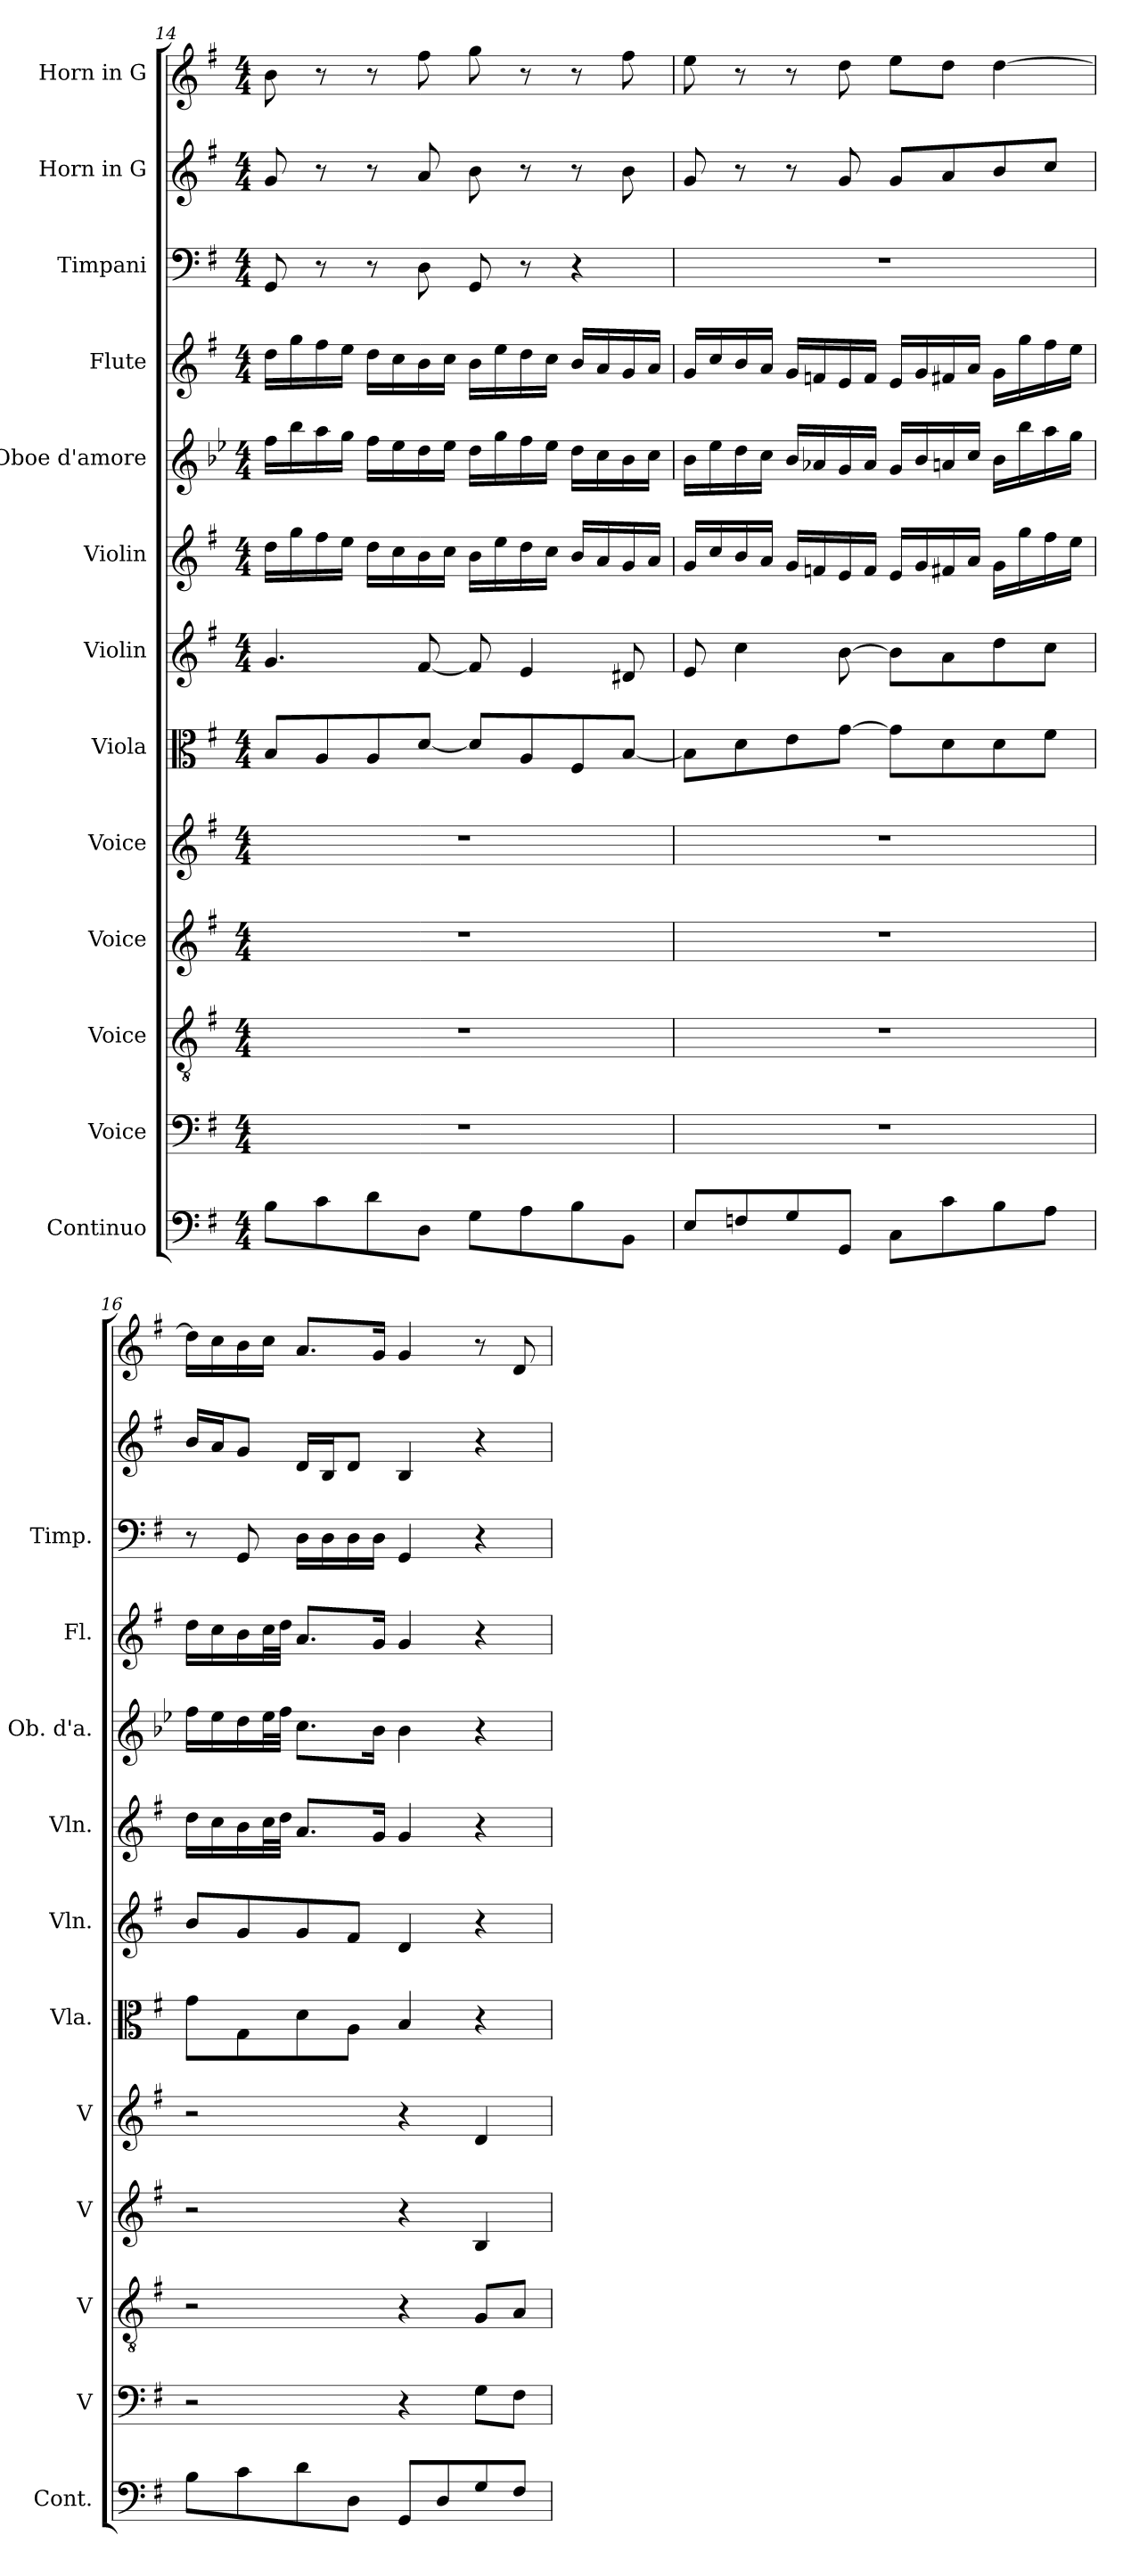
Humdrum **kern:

**kern	**kern	**kern	**kern	**kern	**kern	**kern	**kern	**kern	**kern	**kern	**kern	**kern
*part13	*part12	*part11	*part10	*part9	*part8	*part7	*part6	*part5	*part4	*part3	*part2	*part1
*staff13	*staff12	*staff11	*staff10	*staff9	*staff8	*staff7	*staff6	*staff5	*staff4	*staff3	*staff2	*staff1
*I"Continuo	*I"Voice	*I"Voice	*I"Voice	*I"Voice	*I"Viola	*I"Violin	*I"Violin	*I"Oboe d'amore	*I"Flute	*I"Timpani	*I"Horn in G	*I"Horn in G
*I'Cont.	*I'V	*I'V	*I'V	*I'V	*I'Vla.	*I'Vln.	*I'Vln.	*I'Ob. d'a.	*I'Fl.	*I'Timp.	*	*
*clefF4	*clefF4	*clefGv2	*clefG2	*clefG2	*clefC3	*clefG2	*clefG2	*clefG2	*clefG2	*clefF4	*clefG2	*clefG2
*	*	*	*	*	*	*	*	*ITrd2c3	*	*	*	*
*k[f#]	*k[f#]	*k[f#]	*k[f#]	*k[f#]	*k[f#]	*k[f#]	*k[f#]	*k[f#]	*k[f#]	*k[f#]	*k[f#]	*k[f#]
*M4/4	*M4/4	*M4/4	*M4/4	*M4/4	*M4/4	*M4/4	*M4/4	*M4/4	*M4/4	*M4/4	*M4/4	*M4/4
=14	=14	=14	=14	=14	=14	=14	=14	=14	=14	=14	=14	=14
8BL	1r	1r	1r	1r	8BL	4.g	16ddLL	16ddLL	16ddLL	8GG	8g	8b
.	.	.	.	.	.	.	16gg	16gg	16gg	.	.	.
8c	.	.	.	.	8A	.	16ff#	16ff#	16ff#	8r	8r	8r
.	.	.	.	.	.	.	16eeJJ	16eeJJ	16eeJJ	.	.	.
8d	.	.	.	.	8A	.	16ddLL	16ddLL	16ddLL	8r	8r	8r
.	.	.	.	.	.	.	16cc	16cc	16cc	.	.	.
8DJ	.	.	.	.	[8dJ	[8f#	16b	16b	16b	8D	8a	8ff#
.	.	.	.	.	.	.	16ccJJ	16ccJJ	16ccJJ	.	.	.
8GL	.	.	.	.	8dL]	8f#]	16bLL	16bLL	16bLL	8GG	8b	8gg
.	.	.	.	.	.	.	16ee	16ee	16ee	.	.	.
8A	.	.	.	.	8A	4e	16dd	16dd	16dd	8r	8r	8r
.	.	.	.	.	.	.	16ccJJ	16ccJJ	16ccJJ	.	.	.
8B	.	.	.	.	8F#	.	16bLL	16bLL	16bLL	4r	8r	8r
.	.	.	.	.	.	.	16a	16a	16a	.	.	.
8BBJ	.	.	.	.	[8BJ	8d#X	16g	16g	16g	.	8b	8ff#
.	.	.	.	.	.	.	16aJJ	16aJJ	16aJJ	.	.	.
=15	=15	=15	=15	=15	=15	=15	=15	=15	=15	=15	=15	=15
8EL	1r	1r	1r	1r	8BL]	8e	16gLL	16gLL	16gLL	1r	8g	8ee
.	.	.	.	.	.	.	16cc	16cc	16cc	.	.	.
8Fn	.	.	.	.	8d	4cc	16b	16b	16b	.	8r	8r
.	.	.	.	.	.	.	16aJJ	16aJJ	16aJJ	.	.	.
8G	.	.	.	.	8e	.	16gLL	16gLL	16gLL	.	8r	8r
.	.	.	.	.	.	.	16fn	16fn	16fn	.	.	.
8GGJ	.	.	.	.	[8gJ	[8b	16e	16e	16e	.	8g	8dd
.	.	.	.	.	.	.	16fJJ	16fJJ	16fJJ	.	.	.
8CL	.	.	.	.	8gL]	8bL]	16eLL	16eLL	16eLL	.	8gL	8eeL
.	.	.	.	.	.	.	16g	16g	16g	.	.	.
8c	.	.	.	.	8d	8a	16f#X	16f#X	16f#X	.	8a	8ddJ
.	.	.	.	.	.	.	16aJJ	16aJJ	16aJJ	.	.	.
8B	.	.	.	.	8d	8dd	16gLL	16gLL	16gLL	.	8b	[4dd
.	.	.	.	.	.	.	16gg	16gg	16gg	.	.	.
8AJ	.	.	.	.	8f#J	8ccJ	16ff#	16ff#	16ff#	.	8ccJ	.
.	.	.	.	.	.	.	16eeJJ	16eeJJ	16eeJJ	.	.	.
=16	=16	=16	=16	=16	=16	=16	=16	=16	=16	=16	=16	=16
8BL	2r	2r	2r	2r	8gL	8bL	16ddLL	16ddLL	16ddLL	8r	16bLL	16ddLL]
.	.	.	.	.	.	.	16cc	16cc	16cc	.	16aJ	16cc
8c	.	.	.	.	8G	8g	16b	16b	16b	8GG	8gJ	16b
.	.	.	.	.	.	.	32ccL	32ccL	32ccL	.	.	16ccJJ
.	.	.	.	.	.	.	32ddJJJ	32ddJJJ	32ddJJJ	.	.	.
8d	.	.	.	.	8d	8g	8.aL	8.aL	8.aL	16DLL	16dLL	8.aL
.	.	.	.	.	.	.	.	.	.	16D	16BJ	.
8DJ	.	.	.	.	8AJ	8f#J	.	.	.	16D	8dJ	.
.	.	.	.	.	.	.	16gJk	16gJk	16gJk	16DJJ	.	16gJk
8GGL	4r	4r	4r	4r	4B	4d	4g	4g	4g	4GG	4B	4g
8D	.	.	.	.	.	.	.	.	.	.	.	.
8G	8GL	8GL	4B	4d	4r	4r	4r	4r	4r	4r	4r	8r
8F#J	8F#J	8AJ	.	.	.	.	.	.	.	.	.	8d
=	=	=	=	=	=	=	=	=	=	=	=	=
*-	*-	*-	*-	*-	*-	*-	*-	*-	*-	*-	*-	*-
